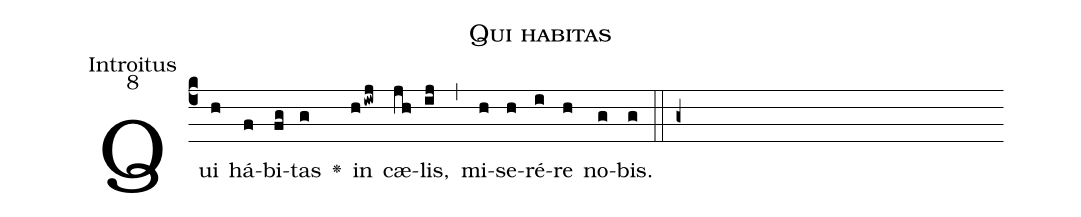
name:Qui habitas;
office-part:Introitus;
mode:8;
%%
(c4)Qui(h) há(f)bi(fg)tas(g) <v>\greheightstar</v>() in(hiwj) cæ(jh)lis,(ij) (,) mi(h)se(h)ré(i)re(h) no(g)bis.(g) (::g+)
